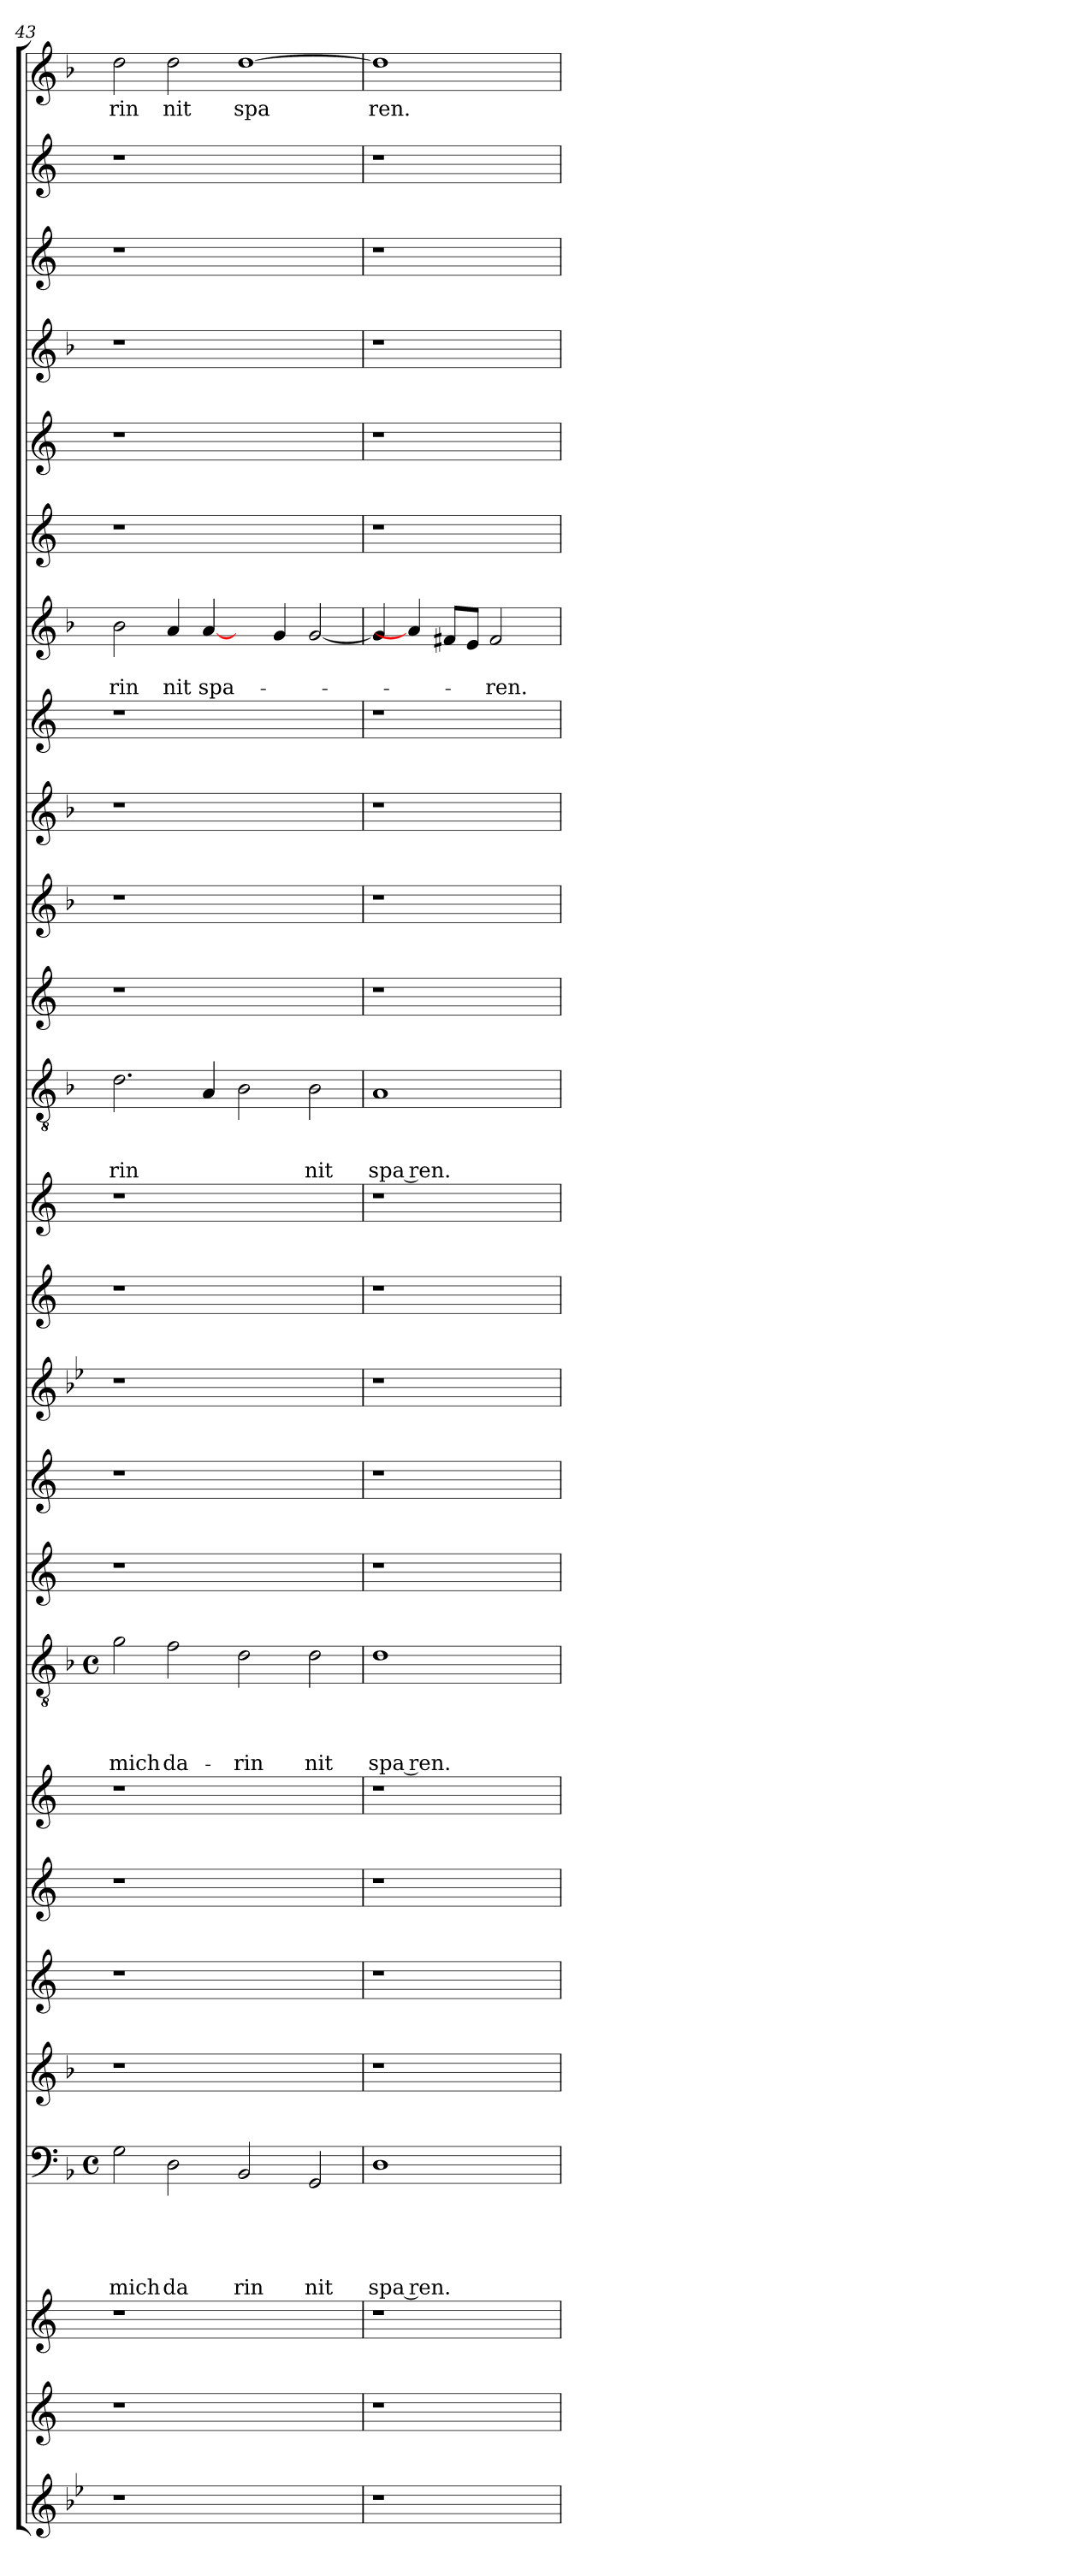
**kern	**kern	**kern	**kern	**text	**text	**text	**text	**text	**kern	**kern	**kern	**kern	**kern	**text	**text	**text	**text	**kern	**kern	**kern	**kern	**kern	**kern	**text	**text	**text	**kern	**kern	**kern	**kern	**kern	**text	**text	**kern	**kern	**kern	**kern	**kern	**kern	**text
*part26	*part25	*part24	*part23	*part23	*part23	*part23	*part23	*part23	*part22	*part21	*part20	*part19	*part18	*part18	*part18	*part18	*part18	*part17	*part16	*part15	*part14	*part13	*part12	*part12	*part12	*part12	*part11	*part10	*part9	*part8	*part7	*part7	*part7	*part6	*part5	*part4	*part3	*part2	*part1	*part1
*staff26	*staff25	*staff24	*staff23	*staff23	*staff23	*staff23	*staff23	*staff23	*staff22	*staff21	*staff20	*staff19	*staff18	*staff18	*staff18	*staff18	*staff18	*staff17	*staff16	*staff15	*staff14	*staff13	*staff12	*staff12	*staff12	*staff12	*staff11	*staff10	*staff9	*staff8	*staff7	*staff7	*staff7	*staff6	*staff5	*staff4	*staff3	*staff2	*staff1	*staff1
*clefG2	*clefG2	*clefG2	*clefF4	*	*	*	*	*	*clefG2	*clefG2	*clefG2	*clefG2	*clefGv2	*	*	*	*	*clefG2	*clefG2	*clefG2	*clefG2	*clefG2	*clefGv2	*	*	*	*clefG2	*clefG2	*clefG2	*clefG2	*clefG2	*	*	*clefG2	*clefG2	*clefG2	*clefG2	*clefG2	*clefG2	*
*	*ITrd1c2	*ITrd1c2	*ITrd1c2	*	*	*	*	*	*ITrd-3c-5	*ITrd1c2	*ITrd1c2	*ITrd1c2	*ITrd1c2	*	*	*	*	*ITrd1c2	*ITrd1c2	*	*ITrd1c2	*ITrd1c2	*ITrd1c2	*	*	*	*ITrd1c2	*ITrd-3c-5	*ITrd-3c-5	*ITrd1c2	*ITrd1c2	*	*	*ITrd1c2	*ITrd1c2	*ITrd-3c-5	*ITrd1c2	*ITrd1c2	*ITrd-3c-5	*
*k[b-e-]	*k[b-e-]	*k[b-e-]	*k[b-e-a-]	*	*	*	*	*	*k[b-e-]	*k[b-e-]	*k[b-e-]	*k[b-e-]	*k[b-e-a-]	*	*	*	*	*k[b-e-]	*k[b-e-]	*k[b-e-]	*k[b-e-]	*k[b-e-]	*k[b-e-a-]	*	*	*	*k[b-e-]	*k[b-e-]	*k[b-e-]	*k[b-e-]	*k[b-e-a-]	*	*	*k[b-e-]	*k[b-e-]	*k[b-e-]	*k[b-e-]	*k[b-e-]	*k[b-e-]	*
*B-:	*B-:	*B-:	*E-:	*	*	*	*	*	*B-:	*B-:	*B-:	*B-:	*E-:	*	*	*	*	*B-:	*B-:	*B-:	*B-:	*B-:	*E-:	*	*	*	*B-:	*B-:	*B-:	*B-:	*E-:	*	*	*B-:	*B-:	*B-:	*B-:	*B-:	*B-:	*
*	*	*	*M4/4	*	*	*	*	*	*	*	*	*	*M4/4	*	*	*	*	*	*	*	*	*	*	*	*	*	*	*	*	*	*	*	*	*	*	*	*	*	*	*
*	*	*	*met(c)	*	*	*	*	*	*	*	*	*	*met(c)	*	*	*	*	*	*	*	*	*	*	*	*	*	*	*	*	*	*	*	*	*	*	*	*	*	*	*
=43	=43	=43	=43	=43	=43	=43	=43	=43	=43	=43	=43	=43	=43	=43	=43	=43	=43	=43	=43	=43	=43	=43	=43	=43	=43	=43	=43	=43	=43	=43	=43	=43	=43	=43	=43	=43	=43	=43	=43	=43
!	!	!	!	!	!	!	!	!LO:LY:b	!	!	!	!	!	!	!	!	!LO:LY:b	!	!	!	!	!	!	!	!	!LO:LY:b	!	!	!	!	!	!	!LO:LY:b	!	!	!	!	!	!	!LO:LY:b
1r	1r	1r	2F\	.	.	.	.	mich	1r	1r	1r	1r	2f\	.	.	.	mich	1r	1r	1r	1r	1r	2.c\	.	.	rin	1r	1r	1r	1r	2a-\	.	-rin	1r	1r	1r	1r	1r	2gg\	rin
!	!	!	!	!	!	!	!	!LO:LY:b	!	!	!	!	!	!	!	!	!LO:LY:b	!	!	!	!	!	!	!	!	!	!	!	!	!	!	!	!LO:LY:b	!	!	!	!	!	!	!LO:LY:b
.	.	.	2C\	.	.	.	.	da	.	.	.	.	2e-\	.	.	.	da-	.	.	.	.	.	.	.	.	.	.	.	.	.	4g/	.	nit	.	.	.	.	.	2gg\	nit
!	!	!	!	!	!	!	!	!	!	!	!	!	!	!	!	!	!	!	!	!	!	!	!	!	!	!	!	!	!	!	!	!	!LO:LY:b	!	!	!	!	!	!	!
.	.	.	.	.	.	.	.	.	.	.	.	.	.	.	.	.	.	.	.	.	.	.	4G/	.	.	.	.	.	.	.	[4g/	.	spa-	.	.	.	.	.	.	.
!	!	!	!	!	!	!	!	!LO:LY:b	!	!	!	!	!	!	!	!	!LO:LY:b	!	!	!	!	!	!	!	!	!	!	!	!	!	!	!	!	!	!	!	!	!	!	!LO:LY:b
1ryy	1ryy	1ryy	2AA-/	.	.	.	.	rin	1ryy	1ryy	1ryy	1ryy	2c\	.	.	.	-rin	1ryy	1ryy	1ryy	1ryy	1ryy	2A-\	.	.	.	1ryy	1ryy	1ryy	1ryy	4ryy	.	.	1ryy	1ryy	1ryy	1ryy	1ryy	[>1gg	spa
.	.	.	.	.	.	.	.	.	.	.	.	.	.	.	.	.	.	.	.	.	.	.	.	.	.	.	.	.	.	.	4f/	.	.	.	.	.	.	.	.	.
!	!	!	!	!	!	!	!	!LO:LY:b	!	!	!	!	!	!	!	!	!LO:LY:b	!	!	!	!	!	!	!	!	!LO:LY:b	!	!	!	!	!	!	!	!	!	!	!	!	!	!
.	.	.	2FF/	.	.	.	.	nit	.	.	.	.	2c\	.	.	.	nit	.	.	.	.	.	2A-\	.	.	nit	.	.	.	.	[<2f/	.	.	.	.	.	.	.	.	.
=44	=44	=44	=44	=44	=44	=44	=44	=44	=44	=44	=44	=44	=44	=44	=44	=44	=44	=44	=44	=44	=44	=44	=44	=44	=44	=44	=44	=44	=44	=44	=44	=44	=44	=44	=44	=44	=44	=44	=44	=44
!	!	!	!	!	!	!	!	!LO:LY:b	!	!	!	!	!	!	!	!	!LO:LY:b	!	!	!	!	!	!	!	!	!LO:LY:b	!	!	!	!	!	!	!	!	!	!	!	!	!	!LO:LY:b
1r	1r	1r	1C	.	.	.	.	spa ren.	1r	1r	1r	1r	1c	.	.	.	spa ren.-	1r	1r	1r	1r	1r	1G	.	.	spa ren.	1r	1r	1r	1r	4f/]	.	.	1r	1r	1r	1r	1r	1gg]	ren.
.	.	.	.	.	.	.	.	.	.	.	.	.	.	.	.	.	.	.	.	.	.	.	.	.	.	.	.	.	.	.	4g/]	.	.	.	.	.	.	.	.	.
.	.	.	.	.	.	.	.	.	.	.	.	.	.	.	.	.	.	.	.	.	.	.	.	.	.	.	.	.	.	.	8e/L	.	.	.	.	.	.	.	.	.
.	.	.	.	.	.	.	.	.	.	.	.	.	.	.	.	.	.	.	.	.	.	.	.	.	.	.	.	.	.	.	8d/J	.	.	.	.	.	.	.	.	.
!	!	!	!	!	!	!	!	!	!	!	!	!	!	!	!	!	!	!	!	!	!	!	!	!	!	!	!	!	!	!	!	!	!LO:LY:b	!	!	!	!	!	!	!
.	.	.	.	.	.	.	.	.	.	.	.	.	.	.	.	.	.	.	.	.	.	.	.	.	.	.	.	.	.	.	2e/	.	-ren.	.	.	.	.	.	.	.
4ryy	4ryy	4ryy	4ryy	.	.	.	.	.	4ryy	4ryy	4ryy	4ryy	4ryy	.	.	.	.	4ryy	4ryy	4ryy	4ryy	4ryy	4ryy	.	.	.	4ryy	4ryy	4ryy	4ryy	.	.	.	4ryy	4ryy	4ryy	4ryy	4ryy	4ryy	.
=	=	=	=	=	=	=	=	=	=	=	=	=	=	=	=	=	=	=	=	=	=	=	=	=	=	=	=	=	=	=	=	=	=	=	=	=	=	=	=	=
*-	*-	*-	*-	*-	*-	*-	*-	*-	*-	*-	*-	*-	*-	*-	*-	*-	*-	*-	*-	*-	*-	*-	*-	*-	*-	*-	*-	*-	*-	*-	*-	*-	*-	*-	*-	*-	*-	*-	*-	*-
